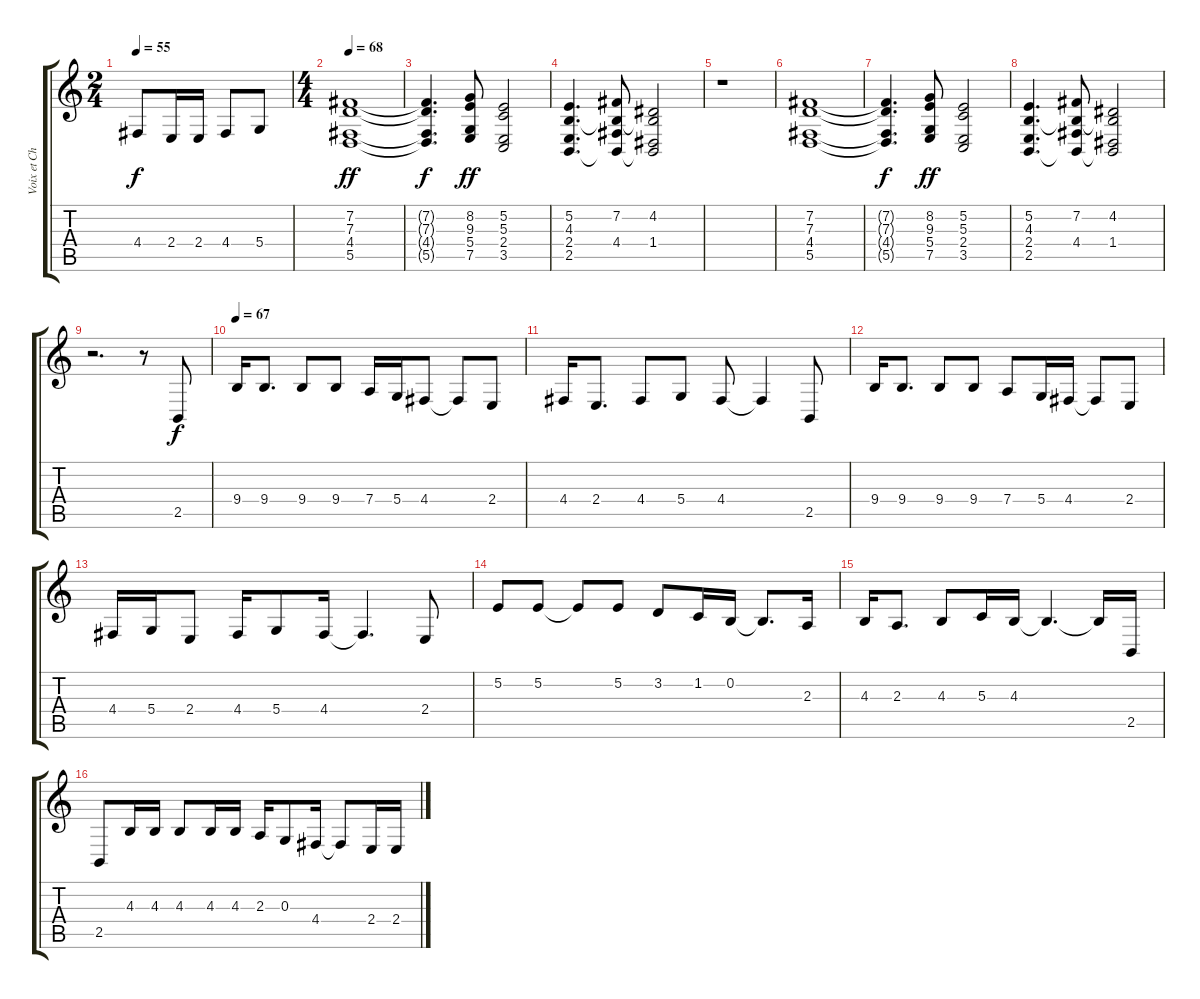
\track ("Voix et Choeurs" "Voix et Ch") {instrument violin}
\staff {score tabs}
\tuning (E4 B3 G3 D3 A2 E2) {hide}
\ts (2 4)
\tempo 55
\clef g2
\ks c
4.4.8{dy f} 2.4.16 2.4.16 4.4.8 5.4.8 |
\ts (4 4)
\tempo 68
(7.2 7.3 4.4 5.5).1{dy ff volume 14} |
(7.2{t} 7.3{t} 4.4{t} 5.5{t}).4{d dy f} (8.2 9.3 5.4 7.5).8{dy ff} (5.2 5.3 2.4 3.5).2 |
(5.2 4.3 2.4 2.5).4{d} (7.2 4.3{t} 4.4 2.5{t}).8 (4.2 4.3{t} 1.4 2.5{t}).2 |
r.1 |
(7.2 7.3 4.4 5.5).1 |
(7.2{t} 7.3{t} 4.4{t} 5.5{t}).4{d dy f} (8.2 9.3 5.4 7.5).8{dy ff} (5.2 5.3 2.4 3.5).2 |
(5.2 4.3 2.4 2.5).4{d} (7.2 4.3{t} 4.4 2.5{t}).8 (4.2 4.3{t} 1.4 2.5{t}).2 |
r.2{d} r.8 2.5.8{dy f volume 12} |
\tempo 67
9.4.16 9.4.8{d} 9.4.8 9.4.8 7.4.16 5.4.16 4.4.8 4.4{t}.8 2.4.8 |
4.4.16 2.4.8{d} 4.4.8 5.4.8 4.4.8 4.4{t}.4 2.5.8 |
9.4.16 9.4.8{d} 9.4.8 9.4.8 7.4.8 5.4.16 4.4.16 4.4{t}.8 2.4.8 |
4.4.16 5.4.16 2.4.8 4.4.16 5.4.8 4.4.16 4.4{t}.4{d} 2.4.8 |
5.2.8{volume 14} 5.2.8 5.2{t}.8 5.2.8 3.2.8 1.2.16 0.2.16 0.2{t}.8{d} 2.3.16 |
4.3.16 2.3.8{d} 4.3.8 5.3.16 4.3.16 4.3{t}.4{d} 4.3{t}.16 2.5.16 |
2.5.8 4.3.16 4.3.16 4.3.8 4.3.16 4.3.16 2.3.16 0.3.8 4.4.16 4.4{t}.8 2.4.16 2.4.16
